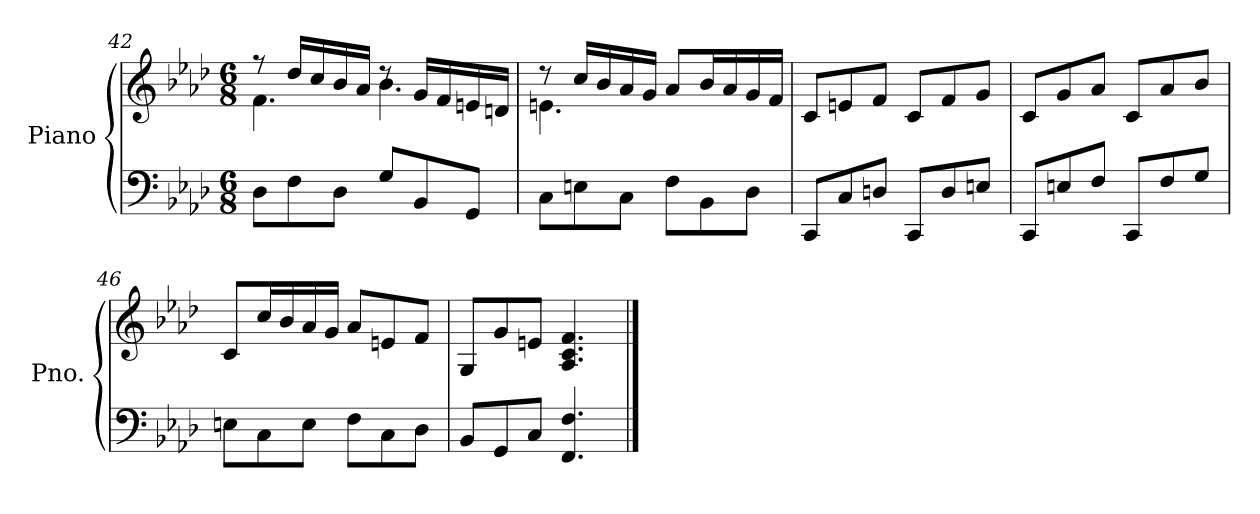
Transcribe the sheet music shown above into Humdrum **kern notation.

**kern	**kern
*part1	*part1
*staff2	*staff1
*I"Piano	*
*I'Pno.	*
*clefF4	*clefG2
*k[b-e-a-d-]	*k[b-e-a-d-]
*M6/8	*M6/8
=42	=42
*	*^
8D-\L	8r	4.f\
8F\	16dd-/LL	.
.	16cc/	.
8D-\J	16b-/	.
.	16a-/JJ	.
8G/L	8rdd	4.b-\
8BB-/	16g/LL	.
.	16f/	.
8GG/J	16en/	.
.	16dn/JJ	.
=43	=43	=43
8C\L	8r	4.en\
8En\	16cc/LL	.
.	16b-/	.
8C\J	16a-/	.
.	16g/JJ	.
8F\L	8a-/L	4.ryy
8BB-\	16b-/L	.
.	16a-/	.
8D-\J	16g/	.
.	16f/JJ	.
*	*v	*v
=44	=44
8CC/L	8c/L
8C/	8en/
8Dn/J	8f/J
8CC/L	8c/L
8D/	8f/
8En/J	8g/J
!!LO:LB:g=z
=45	=45
8CC/L	8c/L
8En/	8g/
8F/J	8a-/J
8CC/L	8c/L
8F/	8a-/
8G/J	8b-/J
=46	=46
8En\L	8c/L
8C\	16cc/L
.	16b-/
8E\J	16a-/
.	16g/JJ
8F\L	8a-/L
8C\	8en/
8D-\J	8f/J
=47	=47
8BB-/L	8G/L
8GG/	8g/
8C/J	8en/J
4.FF/ 4.F/	4.A-/ 4.c/ 4.f/
==	==
*-	*-
